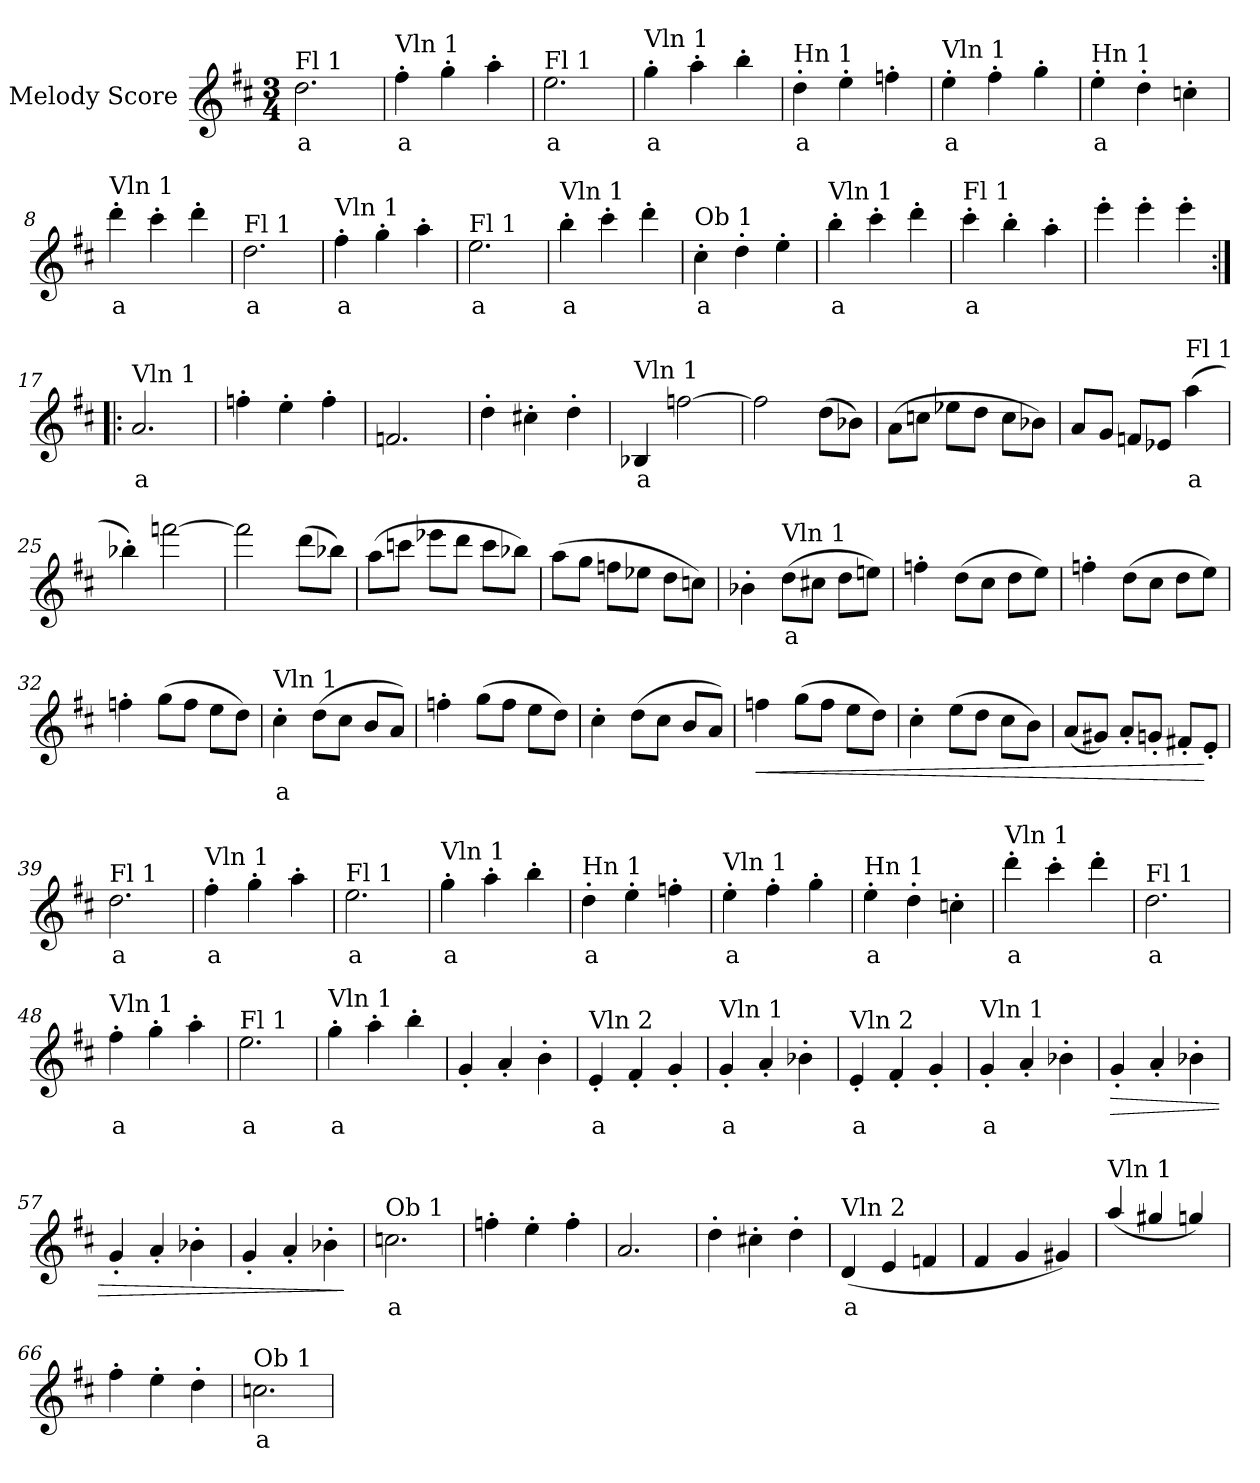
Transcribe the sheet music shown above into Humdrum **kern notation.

**kern	**text	**dynam
*part1	*part1	*part1
*staff1	*staff1	*staff1
*I"Melody Score	*	*
*k[f#c#]	*	*
*M3/4	*	*
*MM300	*	*
=1	=1	=1
!LO:TX:a:t=Fl 1	!	!
!	!LO:LY:b:color=#FF0000	!
2.dd\	a	.
=2	=2	=2
!LO:TX:a:t=Vln 1	!	!
!	!LO:LY:b:color=#FF0000	!
4ff#'\	a	.
4gg'\	.	.
4aa'\	.	.
=3	=3	=3
!LO:TX:a:t=Fl 1	!	!
!	!LO:LY:b:color=#FF0000	!
2.ee\	a	.
=4	=4	=4
!LO:TX:a:t=Vln 1	!	!
!	!LO:LY:b:color=#FF0000	!
4gg'\	a	.
4aa'\	.	.
4bb'\	.	.
=5	=5	=5
!LO:TX:a:t=Hn 1	!	!
!	!LO:LY:b:color=#FF0000	!
4dd'\	a	.
4ee'\	.	.
4ff'\	.	.
=6	=6	=6
!LO:TX:a:t=Vln 1	!	!
!	!LO:LY:b:color=#FF0000	!
4ee'\	a	.
4ff#'\	.	.
4gg'\	.	.
=7	=7	=7
!LO:TX:a:t=Hn 1	!	!
!	!LO:LY:b:color=#FF0000	!
4ee'\	a	.
4dd'\	.	.
4cc'\	.	.
=8	=8	=8
!LO:TX:a:t=Vln 1	!	!
!	!LO:LY:b:color=#FF0000	!
4ddd'\	a	.
4ccc#'\	.	.
4ddd'\	.	.
=9	=9	=9
!LO:TX:a:t=Fl 1	!	!
!	!LO:LY:b:color=#FF0000	!
2.dd\	a	.
=10	=10	=10
!LO:TX:a:t=Vln 1	!	!
!	!LO:LY:b:color=#FF0000	!
4ff#'\	a	.
4gg'\	.	.
4aa'\	.	.
=11	=11	=11
!LO:TX:a:t=Fl 1	!	!
!	!LO:LY:b:color=#FF0000	!
2.ee\	a	.
=12	=12	=12
!LO:TX:a:t=Vln 1	!	!
!	!LO:LY:b:color=#FF0000	!
4bb'\	a	.
4ccc#'\	.	.
4ddd'\	.	.
=13	=13	=13
!LO:TX:a:t=Ob 1	!	!
!	!LO:LY:b:color=#FF0000	!
4cc#'\	a	.
4dd'\	.	.
4ee'\	.	.
=14	=14	=14
!LO:TX:a:t=Vln 1	!	!
!	!LO:LY:b:color=#FF0000	!
4bb'\	a	.
4ccc#'\	.	.
4ddd'\	.	.
=15	=15	=15
!LO:TX:a:t=Fl 1	!	!
!	!LO:LY:b:color=#FF0000	!
4ccc#'\	a	.
4bb'\	.	.
4aa'\	.	.
=16	=16	=16
4eee'\	.	.
4eee'\	.	.
4eee'\	.	.
=17:|!|:	=17:|!|:	=17:|!|:
!LO:TX:a:t=Vln 1	!	!
!	!LO:LY:b:color=#FF0000	!
2.a/	a	.
=18	=18	=18
4ffn'\	.	.
4ee'\	.	.
4ff'\	.	.
=19	=19	=19
2.fn/	.	.
=20	=20	=20
4dd'\	.	.
4cc#X'\	.	.
4dd'\	.	.
=21	=21	=21
!LO:TX:a:t=Vln 1	!	!
!	!LO:LY:b:color=#FF0000	!
4B-X/	a	.
[2ffn\	.	.
=22	=22	=22
2ff\]	.	.
(8dd\L	.	.
8b-X\J)	.	.
=23	=23	=23
(8a\L	.	.
8ccn\J	.	.
8ee-X\L	.	.
8dd\J	.	.
8cc\L	.	.
8b-X\J)	.	.
=24	=24	=24
8a/L	.	.
8g/J	.	.
8fn/L	.	.
8e-X/J	.	.
!LO:TX:a:t=Fl 1	!	!
!	!LO:LY:b:color=#FF0000	!
(4aa\	a	.
=25	=25	=25
4bb-X'\)	.	.
[2fffn\	.	.
=26	=26	=26
2fff\]	.	.
(8ddd\L	.	.
8bb-X\J)	.	.
=27	=27	=27
(8aa\L	.	.
8cccn\J	.	.
8eee-X\L	.	.
8ddd\J	.	.
8ccc\L	.	.
8bb-X\J)	.	.
=28	=28	=28
(8aa\L	.	.
8gg\J	.	.
8ffn\L	.	.
8ee-X\J	.	.
8dd\L	.	.
8ccn\J)	.	.
=29	=29	=29
4b-X'\	.	.
!LO:TX:a:t=Vln 1	!	!
!	!LO:LY:b:color=#FF0000	!
(8dd\L	a	.
8cc#X\J	.	.
8dd\L	.	.
8een\J)	.	.
=30	=30	=30
4ffn'\	.	.
(8dd\L	.	.
8cc#\J	.	.
8dd\L	.	.
8ee\J)	.	.
=31	=31	=31
4ffn'\	.	.
(8dd\L	.	.
8cc#\J	.	.
8dd\L	.	.
8ee\J)	.	.
=32	=32	=32
4ffn'\	.	.
(8gg\L	.	.
8ff\J	.	.
8ee\L	.	.
8dd\J)	.	.
=33	=33	=33
!LO:TX:a:t=Vln 1	!	!
!	!LO:LY:b:color=#FF0000	!
4cc#'\	a	.
(8dd\L	.	.
8cc#\J	.	.
8b/L	.	.
8a/J)	.	.
=34	=34	=34
4ffn'\	.	.
(8gg\L	.	.
8ff\J	.	.
8ee\L	.	.
8dd\J)	.	.
=35	=35	=35
4cc#'\	.	.
(8dd\L	.	.
8cc#\J	.	.
8b/L	.	.
8a/J)	.	.
=36	=36	=36
!	!	!LO:HP:b
4ffn\	.	<
(8gg\L	.	.
8ff\J	.	.
8ee\L	.	.
8dd\J)	.	.
=37	=37	=37
4cc#'\	.	.
(8ee\L	.	.
8dd\J	.	.
8cc#\L	.	.
8b\J)	.	.
=38	=38	=38
(8a/L	.	.
8g#X/J)	.	.
8a'/L	.	.
8gn'/J	.	.
8f#X'/L	.	.
8e'/J	.	[
=39	=39	=39
!LO:TX:a:t=Fl 1	!	!
!	!LO:LY:b:color=#FF0000	!
2.dd\	a	.
=40	=40	=40
!LO:TX:a:t=Vln 1	!	!
!	!LO:LY:b:color=#FF0000	!
4ff#'\	a	.
4gg'\	.	.
4aa'\	.	.
=41	=41	=41
!LO:TX:a:t=Fl 1	!	!
!	!LO:LY:b:color=#FF0000	!
2.ee\	a	.
=42	=42	=42
!LO:TX:a:t=Vln 1	!	!
!	!LO:LY:b:color=#FF0000	!
4gg'\	a	.
4aa'\	.	.
4bb'\	.	.
=43	=43	=43
!LO:TX:a:t=Hn 1	!	!
!	!LO:LY:b:color=#FF0000	!
4dd'\	a	.
4ee'\	.	.
4ff'\	.	.
=44	=44	=44
!LO:TX:a:t=Vln 1	!	!
!	!LO:LY:b:color=#FF0000	!
4ee'\	a	.
4ff#'\	.	.
4gg'\	.	.
=45	=45	=45
!LO:TX:a:t=Hn 1	!	!
!	!LO:LY:b:color=#FF0000	!
4ee'\	a	.
4dd'\	.	.
4cc'\	.	.
=46	=46	=46
!LO:TX:a:t=Vln 1	!	!
!	!LO:LY:b:color=#FF0000	!
4ddd'\	a	.
4ccc#'\	.	.
4ddd'\	.	.
=47	=47	=47
!LO:TX:a:t=Fl 1	!	!
!	!LO:LY:b:color=#FF0000	!
2.dd\	a	.
=48	=48	=48
!LO:TX:a:t=Vln 1	!	!
!	!LO:LY:b:color=#FF0000	!
4ff#'\	a	.
4gg'\	.	.
4aa'\	.	.
=49	=49	=49
!LO:TX:a:t=Fl 1	!	!
!	!LO:LY:b:color=#FF0000	!
2.ee\	a	.
=50	=50	=50
!LO:TX:a:t=Vln 1	!	!
!	!LO:LY:b:color=#FF0000	!
4gg'\	a	.
4aa'\	.	.
4bb'\	.	.
=51	=51	=51
4g'/	.	.
4a'/	.	.
4b'\	.	.
=52	=52	=52
!LO:TX:a:t=Vln 2	!	!
!	!LO:LY:b:color=#FF0000	!
4e'/	a	.
4f#'/	.	.
4g'/	.	.
=53	=53	=53
!LO:TX:a:t=Vln 1	!	!
!	!LO:LY:b:color=#FF0000	!
4g'/	a	.
4a'/	.	.
4b-X'\	.	.
=54	=54	=54
!LO:TX:a:t=Vln 2	!	!
!	!LO:LY:b:color=#FF0000	!
4e'/	a	.
4f#'/	.	.
4g'/	.	.
=55	=55	=55
!LO:TX:a:t=Vln 1	!	!
!	!LO:LY:b:color=#FF0000	!
4g'/	a	.
4a'/	.	.
4b-X'\	.	.
=56	=56	=56
!	!	!LO:HP:b
4g'/	.	>
4a'/	.	.
4b-X'\	.	.
=57	=57	=57
4g'/	.	.
4a'/	.	.
4b-X'\	.	.
=58	=58	=58
4g'/	.	.
4a'/	.	.
4b-X'\	.	.
.	.	]
=59	=59	=59
!LO:TX:a:t=Ob 1	!	!
!	!LO:LY:b:color=#FF0000	!
2.ccn\	a	.
=60	=60	=60
4ffn'\	.	.
4ee'\	.	.
4ff'\	.	.
=61	=61	=61
2.a/	.	.
=62	=62	=62
4dd'\	.	.
4cc#X'\	.	.
4dd'\	.	.
=63	=63	=63
!LO:TX:a:t=Vln 2	!	!
!	!LO:LY:b:color=#FF0000	!
(4d/	a	.
4e/	.	.
4fn/	.	.
=64	=64	=64
4f#/	.	.
4g/	.	.
4g#X/)	.	.
=65	=65	=65
!LO:TX:a:t=Vln 1	!	!
(4aa/	.	.
4gg#X/	.	.
4ggn/)	.	.
=66	=66	=66
4ff#'\	.	.
4ee'\	.	.
4dd'\	.	.
=67	=67	=67
!LO:TX:a:t=Ob 1	!	!
!	!LO:LY:b:color=#FF0000	!
2.ccn\	a	.
=	=	=
*-	*-	*-
